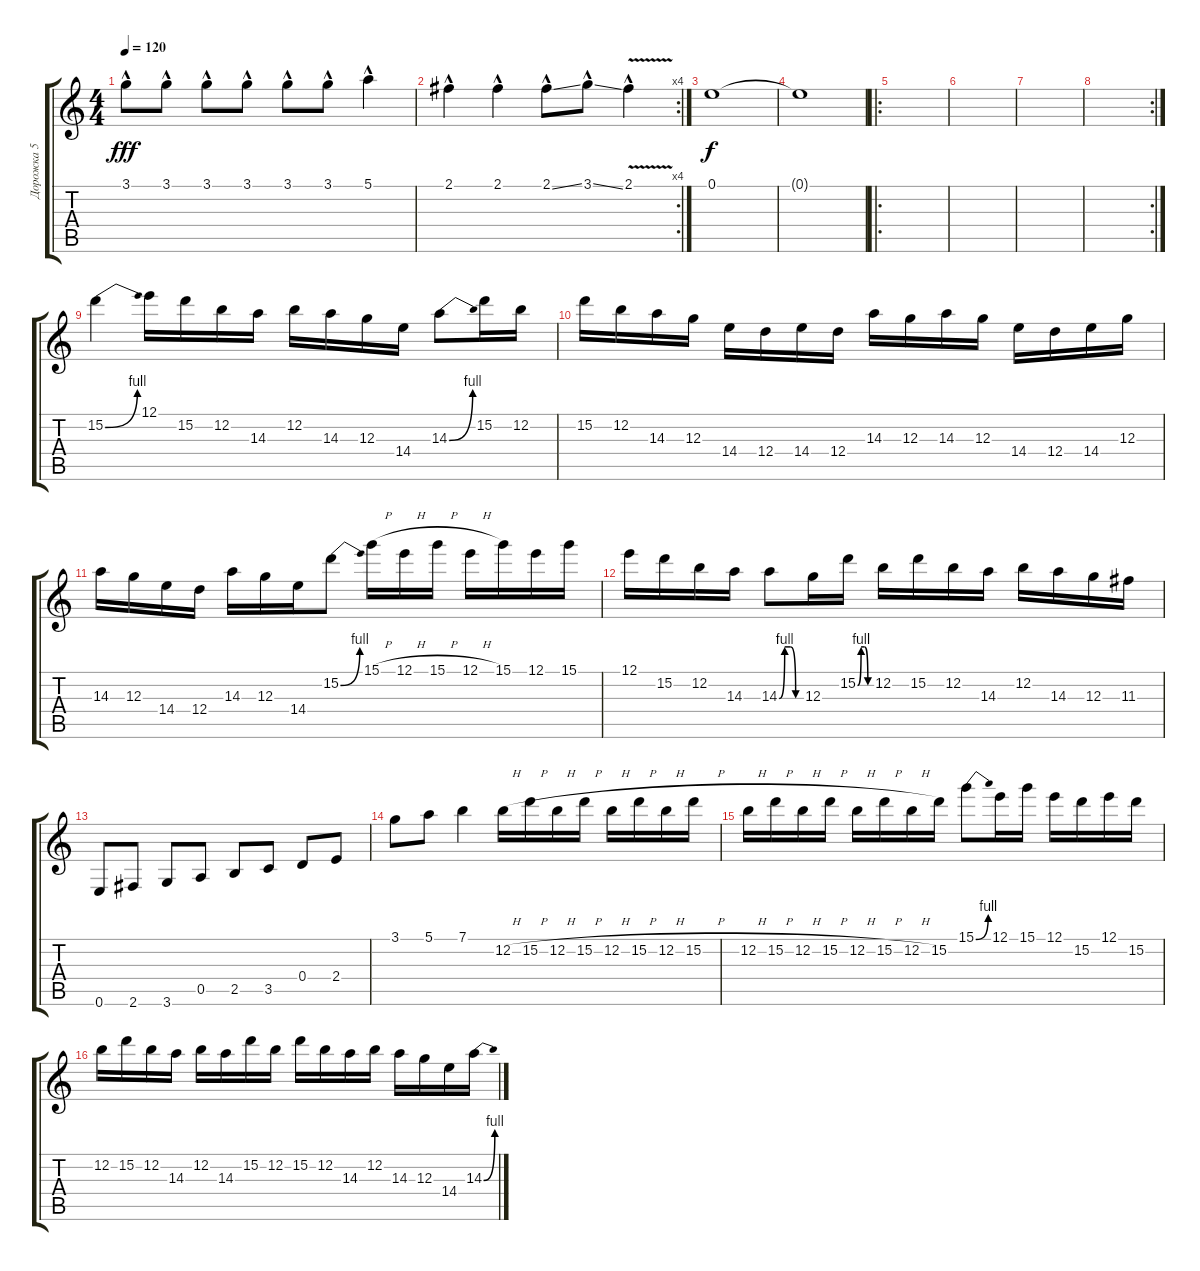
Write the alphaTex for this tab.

\track ("Дорожка 5" "Дорожка 5") {instrument overdrivenguitar}
\staff {score tabs}
\tuning (E4 B3 G3 D3 A2 E2) {hide}
\ts (4 4)
\tempo 120
\clef g2
\ks c
3.1{hac}.8{dy fff} 3.1{hac}.8 3.1{hac}.8 3.1{hac}.8 3.1{hac}.8 3.1{hac}.8 5.1{hac}.4 |
\rc 4
2.1{hac}.4 2.1{hac}.4 2.1{ss hac}.8 3.1{ss hac}.8 2.1{v hac}.4 |
0.1.1{dy f} |
0.1{t}.1 |
\ro
|
|
|
\rc 2
|
15.2{be (bend 0 0 60 4)}.4 12.1.16 15.2.16 12.2.16 14.3.16 12.2.16 14.3.16 12.3.16 14.4.16 14.3{be (bend 0 0 60 4)}.8 15.2.16 12.2.16 |
15.2.16 12.2.16 14.3.16 12.3.16 14.4.16 12.4.16 14.4.16 12.4.16 14.3.16 12.3.16 14.3.16 12.3.16 14.4.16 12.4.16 14.4.16 12.3.16 |
14.3.16 12.3.16 14.4.16 12.4.16 14.3.16 12.3.16 14.4.16 15.2{be (bend 0 0 60 4)}.8 15.1{h}.16 12.1{h}.16 15.1{h}.16 12.1{h}.16 15.1.16 12.1.16 15.1.16 |
12.1.16 15.2.16 12.2.16 14.3.16 14.3{be (custom 0 0 15 4 30 4 45 0 60 0)}.8 12.3.16 15.2{be (custom 0 0 15 4 30 4 45 0 60 0)}.16 12.2.16 15.2.16 12.2.16 14.3.16 12.2.16 14.3.16 12.3.16 11.3.16 |
0.6.8 2.6.8 3.6.8 0.5.8 2.5.8 3.5.8 0.4.8 2.4.8 |
3.1.8 5.1.8 7.1.4 12.2{h}.16 15.2{h}.16 12.2{h}.16 15.2{h}.16 12.2{h}.16 15.2{h}.16 12.2{h}.16 15.2{h}.16 |
12.2{h}.16 15.2{h}.16 12.2{h}.16 15.2{h}.16 12.2{h}.16 15.2{h}.16 12.2{h}.16 15.2.16 15.1{be (bend 0 0 60 4)}.8 12.1.16 15.1.16 12.1.16 15.2.16 12.1.16 15.2.16 |
12.2.16 15.2.16 12.2.16 14.3.16 12.2.16 14.3.16 15.2.16 12.2.16 15.2.16 12.2.16 14.3.16 12.2.16 14.3.16 12.3.16 14.4.16 14.3{be (bend 0 0 60 4)}.16
